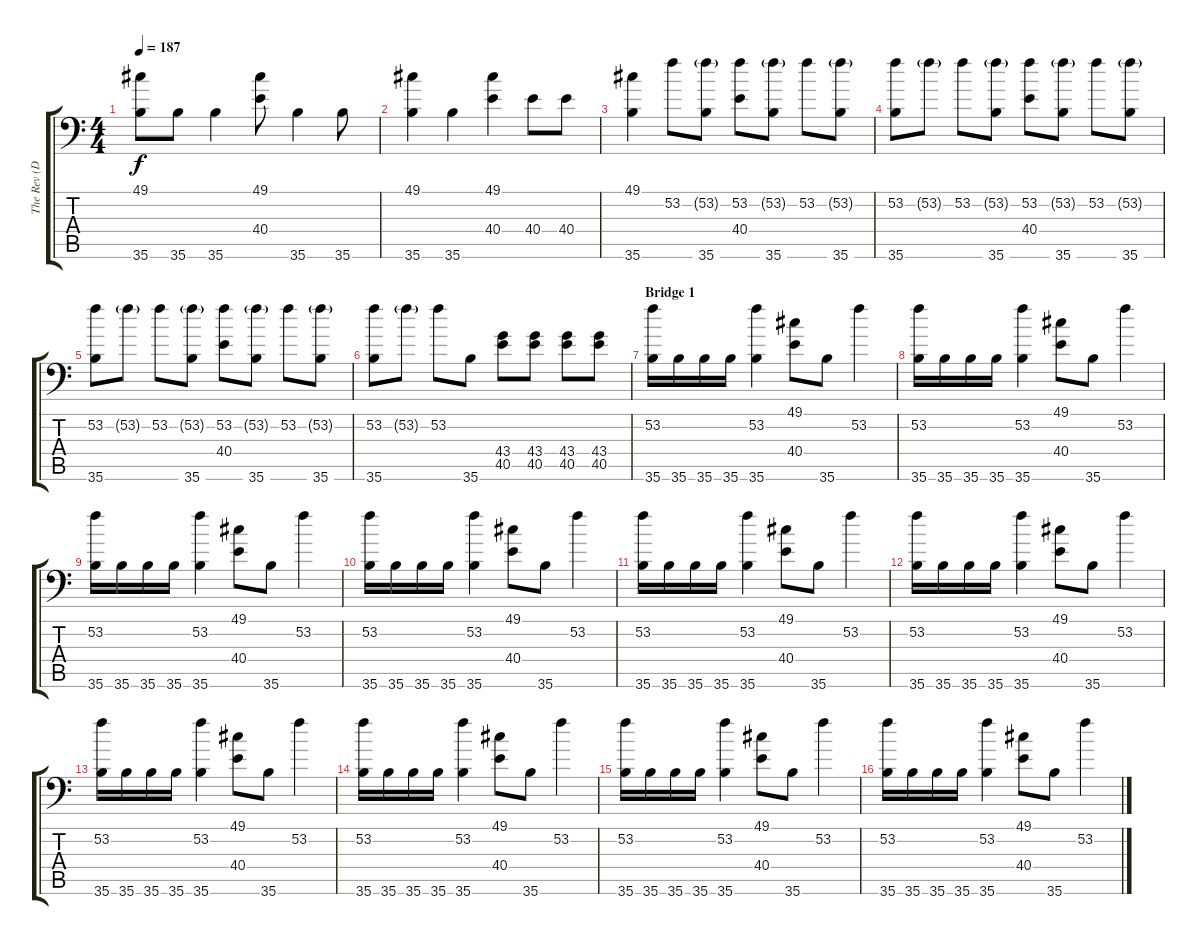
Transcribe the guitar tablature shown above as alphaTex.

\track ("The Rev (Drums)" "The Rev (D") {instrument acousticgrandpiano}
\staff {score tabs}
\tuning (C-1 C-1 C-1 C-1 C-1 C-1) {hide}
\ts (4 4)
\tempo 187
\clef f4
\ks c
(49.1 35.6).8{dy f} 35.6.8 35.6.4 (49.1 40.4).8 35.6.4 35.6.8 |
(49.1 35.6).4 35.6.4 (49.1 40.4).4 40.4.8 40.4.8 |
(49.1 35.6).4 53.2.8 (53.2{g} 35.6).8 (53.2 40.4).8 (53.2{g} 35.6).8 53.2.8 (53.2{g} 35.6).8 |
(53.2 35.6).8 53.2{g}.8 53.2.8 (53.2{g} 35.6).8 (53.2 40.4).8 (53.2{g} 35.6).8 53.2.8 (53.2{g} 35.6).8 |
(53.2 35.6).8 53.2{g}.8 53.2.8 (53.2{g} 35.6).8 (53.2 40.4).8 (53.2{g} 35.6).8 53.2.8 (53.2{g} 35.6).8 |
(53.2 35.6).8 53.2{g}.8 53.2.8 35.6.8 (43.4 40.5).8 (43.4 40.5).8 (43.4 40.5).8 (43.4 40.5).8 |
\section ("" "Bridge 1")
(53.2 35.6).16 35.6.16 35.6.16 35.6.16 (53.2 35.6).4 (49.1 40.4).8 35.6.8 53.2.4 |
(53.2 35.6).16 35.6.16 35.6.16 35.6.16 (53.2 35.6).4 (49.1 40.4).8 35.6.8 53.2.4 |
(53.2 35.6).16 35.6.16 35.6.16 35.6.16 (53.2 35.6).4 (49.1 40.4).8 35.6.8 53.2.4 |
(53.2 35.6).16 35.6.16 35.6.16 35.6.16 (53.2 35.6).4 (49.1 40.4).8 35.6.8 53.2.4 |
(53.2 35.6).16 35.6.16 35.6.16 35.6.16 (53.2 35.6).4 (49.1 40.4).8 35.6.8 53.2.4 |
(53.2 35.6).16 35.6.16 35.6.16 35.6.16 (53.2 35.6).4 (49.1 40.4).8 35.6.8 53.2.4 |
(53.2 35.6).16 35.6.16 35.6.16 35.6.16 (53.2 35.6).4 (49.1 40.4).8 35.6.8 53.2.4 |
(53.2 35.6).16 35.6.16 35.6.16 35.6.16 (53.2 35.6).4 (49.1 40.4).8 35.6.8 53.2.4 |
(53.2 35.6).16 35.6.16 35.6.16 35.6.16 (53.2 35.6).4 (49.1 40.4).8 35.6.8 53.2.4 |
(53.2 35.6).16 35.6.16 35.6.16 35.6.16 (53.2 35.6).4 (49.1 40.4).8 35.6.8 53.2.4
